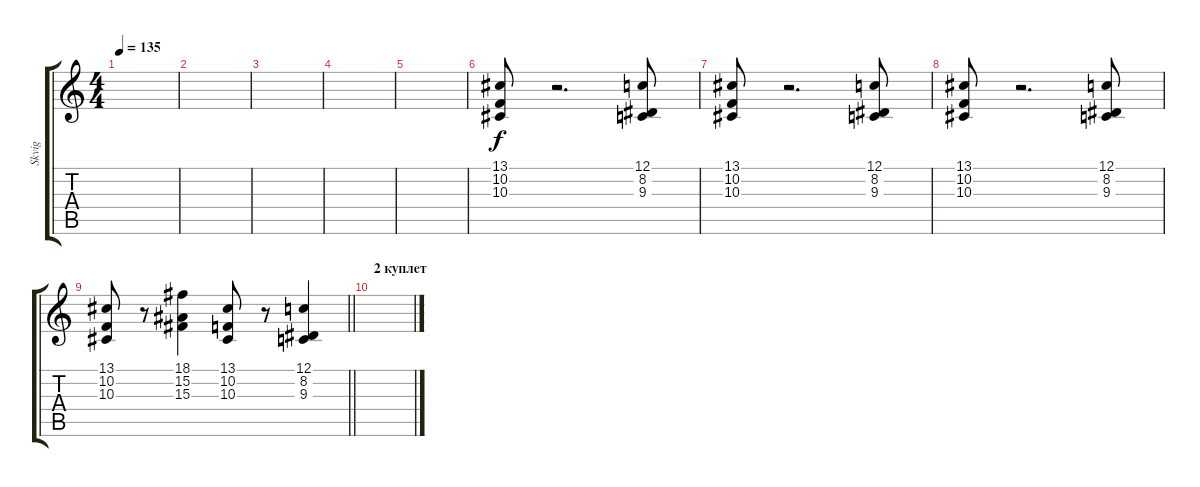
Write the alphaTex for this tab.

\track ("Skvig" "Skvig") {instrument tremolostrings}
\staff {score tabs}
\tuning (C4 G3 Eb3 Bb2 F2 C2) {hide}
\ts (4 4)
\tempo 135
\clef g2
\ks c
|
|
|
|
|
(13.1 10.2 10.3).8 r.2{d} (12.1 8.2 9.3).8 |
(13.1 10.2 10.3).8 r.2{d} (12.1 8.2 9.3).8 |
(13.1 10.2 10.3).8 r.2{d} (12.1 8.2 9.3).8 |
\barLineRight lightlight
(13.1 10.2 10.3).8 r.8 (18.1 15.2 15.3).4 (13.1 10.2 10.3).8 r.8 (12.1 8.2 9.3).4 |
\section ("" "2 куплет")
